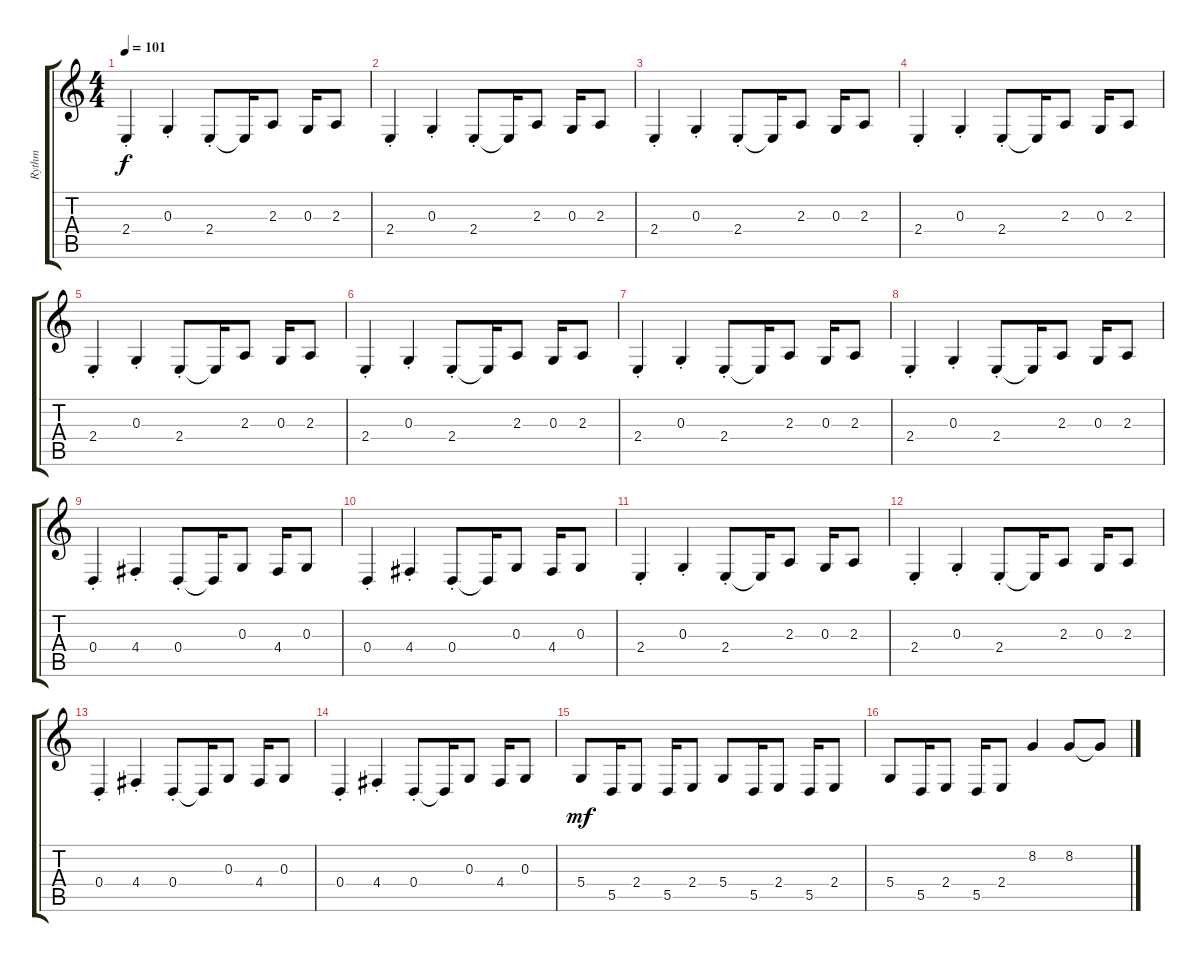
\track ("Rythm" "Rythm") {instrument lead8bassandlead}
\staff {score tabs}
\tuning (E4 B3 G3 D3 A2 E2) {hide}
\ts (4 4)
\tempo 101
\clef g2
\ks c
2.4{st}.4{dy f} 0.3{st}.4 2.4{st}.8 2.4{t}.16 2.3.8 0.3.16 2.3.8 |
2.4{st}.4 0.3{st}.4 2.4{st}.8 2.4{t}.16 2.3.8 0.3.16 2.3.8 |
2.4{st}.4 0.3{st}.4 2.4{st}.8 2.4{t}.16 2.3.8 0.3.16 2.3.8 |
2.4{st}.4 0.3{st}.4 2.4{st}.8 2.4{t}.16 2.3.8 0.3.16 2.3.8 |
2.4{st}.4 0.3{st}.4 2.4{st}.8 2.4{t}.16 2.3.8 0.3.16 2.3.8 |
2.4{st}.4 0.3{st}.4 2.4{st}.8 2.4{t}.16 2.3.8 0.3.16 2.3.8 |
2.4{st}.4 0.3{st}.4 2.4{st}.8 2.4{t}.16 2.3.8 0.3.16 2.3.8 |
2.4{st}.4 0.3{st}.4 2.4{st}.8 2.4{t}.16 2.3.8 0.3.16 2.3.8 |
0.4{st}.4 4.4{st}.4 0.4{st}.8 0.4{t}.16 0.3.8 4.4.16 0.3.8 |
0.4{st}.4 4.4{st}.4 0.4{st}.8 0.4{t}.16 0.3.8 4.4.16 0.3.8 |
2.4{st}.4 0.3{st}.4 2.4{st}.8 2.4{t}.16 2.3.8 0.3.16 2.3.8 |
2.4{st}.4 0.3{st}.4 2.4{st}.8 2.4{t}.16 2.3.8 0.3.16 2.3.8 |
0.4{st}.4 4.4{st}.4 0.4{st}.8 0.4{t}.16 0.3.8 4.4.16 0.3.8 |
0.4{st}.4 4.4{st}.4 0.4{st}.8 0.4{t}.16 0.3.8 4.4.16 0.3.8 |
5.4.8{dy mf} 5.5.16 2.4.8 5.5.16 2.4.8 5.4.8 5.5.16 2.4.8 5.5.16 2.4.8 |
5.4.8 5.5.16 2.4.8 5.5.16 2.4.8 8.2.4 8.2.8 8.2{t}.8
